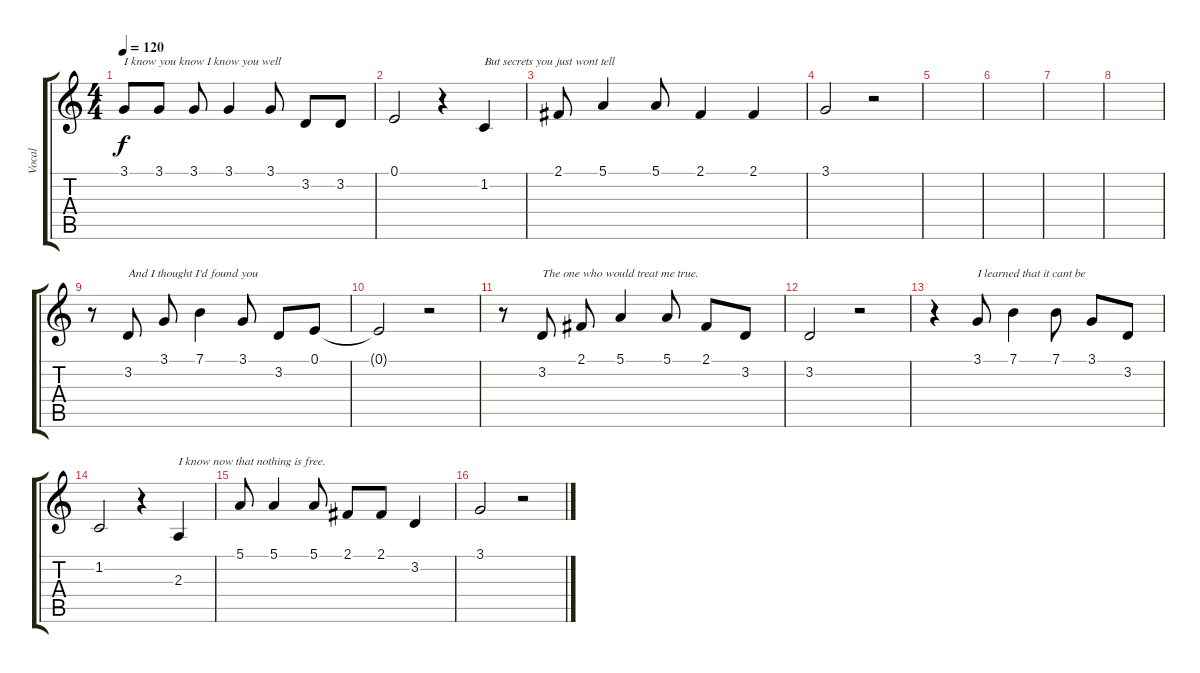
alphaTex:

\track ("Vocal" "Vocal") {instrument tenorsax}
\staff {score tabs}
\tuning (E4 B3 G3 D3 A2 E2) {hide}
\ts (4 4)
\tempo 120
\clef g2
\ks c
3.1.8{txt "I know you know I know you well" dy f} 3.1.8 3.1.8 3.1.4 3.1.8 3.2.8 3.2.8 |
0.1.2 r.4 1.2.4{txt "But secrets you just wont tell"} |
2.1.8 5.1.4 5.1.8 2.1.4 2.1.4 |
3.1.2 r.2 |
|
|
|
|
r.8 3.2.8{txt "And I thought I'd found you"} 3.1.8 7.1.4 3.1.8 3.2.8 0.1.8 |
0.1{t}.2 r.2 |
r.8 3.2.8{txt "The one who would treat me true."} 2.1.8 5.1.4 5.1.8 2.1.8 3.2.8 |
3.2.2 r.2 |
r.4 3.1.8{txt "I learned that it cant be"} 7.1.4 7.1.8 3.1.8 3.2.8 |
1.2.2 r.4 2.3.4{txt "I know now that nothing is free."} |
5.1.8 5.1.4 5.1.8 2.1.8 2.1.8 3.2.4 |
3.1.2 r.2
